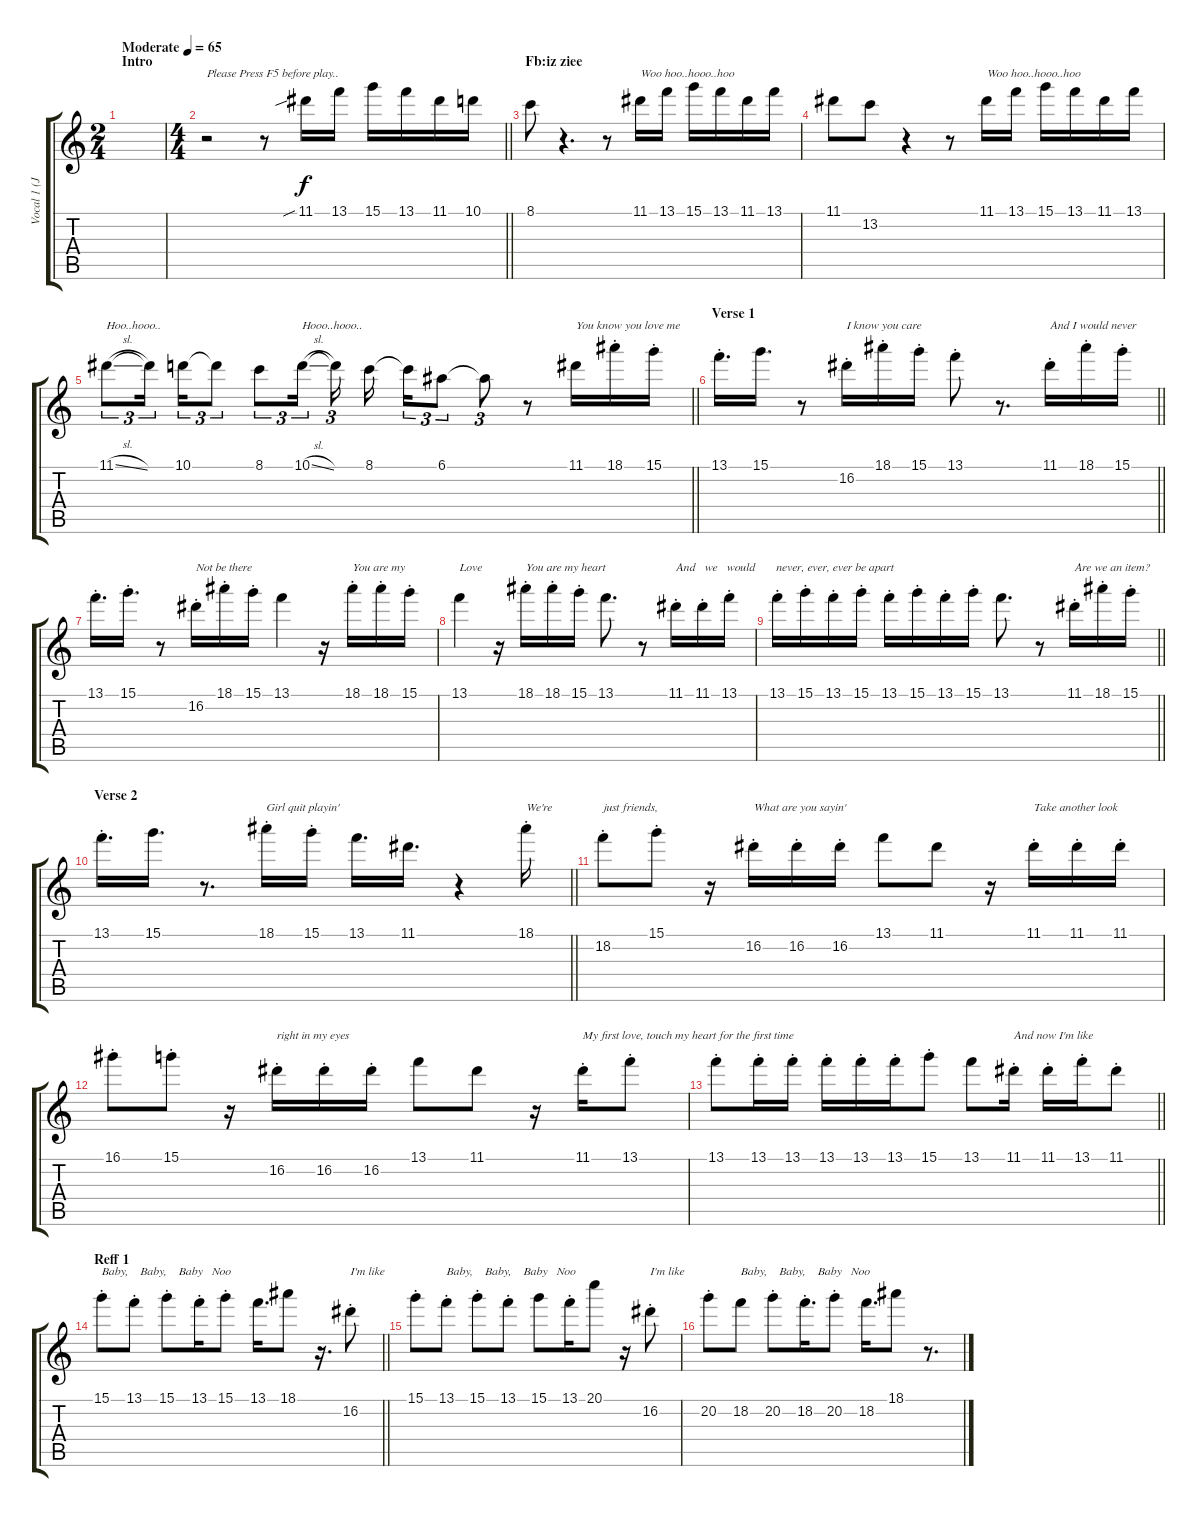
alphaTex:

\track ("Vocal 1 (Justin)" "Vocal 1 (J") {instrument contrabass}
\staff {score tabs}
\tuning (E4 B3 G3 D3 A2 E2) {hide}
\ts (2 4)
\section ("" "Intro")
\tempo (65 "Moderate")
\clef g2
\ks c
|
\ts (4 4)
\barLineRight lightlight
r.2{txt "Please Press F5 before play.."} r.8 11.1{sib}.16 13.1.16 15.1.16 13.1.16 11.1.16 10.1.16 |
\section ("" "Fb:iz ziee")
8.1.8 r.4{d} r.8 11.1.16{txt "Woo hoo..hooo..hoo"} 13.1.16 15.1.16 13.1.16 11.1.16 13.1.16 |
11.1.8 13.2.8 r.4 r.8 11.1.16{txt "Woo hoo..hooo..hoo"} 13.1.16 15.1.16 13.1.16 11.1.16 13.1.16 |
\barLineRight lightlight
11.1{sl}.8{tu (3 2) txt "Hoo..hooo.."} 11.1{t}.16{tu (3 2) beam splitsecondary} 10.1.16{tu (3 2)} 10.1{t}.8{tu (3 2)} 8.1.8{tu (3 2)} 10.1{sl}.16{tu (3 2) txt "Hooo..hooo.." beam splitsecondary} 10.1{t}.16{tu (3 2) beam splitsecondary} 8.1.16 8.1{t}.16{tu (3 2)} 6.1.8{tu (3 2)} 6.1{t}.8{tu (3 2)} r.8 11.1.16{txt "You know you love me"} 18.1{st}.16 15.1{st}.16 |
\section ("" "Verse 1")
\barLineRight lightlight
13.1{st}.16{d} 15.1.16{d} r.8 16.2{st}.16{txt "I know you care"} 18.1{st}.16 15.1{st}.16 13.1{st}.8 r.8{d} 11.1{st}.16{txt "And I would never"} 18.1{st}.16 15.1{st}.16 |
13.1{st}.16{d} 15.1{st}.16{d} r.8 16.2{st}.16{txt "Not be there"} 18.1{st}.16 15.1{st}.16 13.1.4 r.16 18.1{st}.16{txt "You are my "} 18.1{st}.16 15.1{st}.16 |
13.1.4{txt "Love"} r.16 18.1{st}.16{txt "You are my heart"} 18.1{st}.16 15.1{st}.16 13.1.8{d} r.8 11.1{st}.16{txt "And   we   would       never, ever, ever be apart"} 11.1{st}.16 13.1{st}.16 |
\barLineRight lightlight
13.1{st}.16 15.1{st}.16 13.1{st}.16 15.1{st}.16 13.1{st}.16 15.1{st}.16 13.1{st}.16 15.1{st}.16 13.1.8{d} r.8 11.1{st}.16{txt "Are we an item?"} 18.1{st}.16 15.1{st}.16 |
\section ("" "Verse 2")
\barLineRight lightlight
13.1{st}.16{d} 15.1.16{d} r.8{d} 18.1{st}.16{txt "Girl quit playin'"} 15.1{st}.16 13.1.16{d} 11.1.16{d} r.4 18.1{st}.16{txt "We're "} |
18.2{st}.8{txt "just friends,"} 15.1{st}.8 r.16 16.2{st}.16{txt "What are you sayin'"} 16.2{st}.16 16.2{st}.16 13.1.8 11.1.8 r.16 11.1{st}.16{txt "Take another look "} 11.1{st}.16 11.1{st}.16 |
16.1{st}.8 15.1{st}.8 r.16 16.2{st}.16{txt "right in my eyes"} 16.2{st}.16 16.2{st}.16 13.1.8 11.1.8 r.16 11.1{st}.16{txt "My first love, touch my heart for the first time "} 13.1{st}.8 |
\barLineRight lightlight
13.1{st}.8 13.1{st}.16 13.1{st}.16 13.1{st}.16 13.1{st}.16 13.1{st}.16 15.1{st}.8 13.1.8 11.1{st}.16{txt "And now I'm like"} 11.1{st}.16 13.1{st}.16 11.1{st}.8 |
\section ("" "Reff 1")
\barLineRight lightlight
15.1{st}.8{txt "Baby,    Baby,    Baby   Noo"} 13.1{st}.8 15.1{st}.8 13.1{st}.16 15.1{st}.8 13.1.16{d} 18.1.8 r.16{d} 16.2{st}.8{txt "I'm like"} |
15.1{st}.8 13.1{st}.8{txt "Baby,    Baby,    Baby   Noo"} 15.1{st}.8 13.1{st}.8 15.1.8 13.1{st}.16 20.1.8 r.16 16.2{st}.8{txt "I'm like"} |
20.2{st}.8 18.2.8{txt "Baby,    Baby,    Baby   Noo"} 20.2{st}.8 18.2{st}.16{d} 20.2{st}.8 18.2.16{d} 18.1.8 r.8{d}
